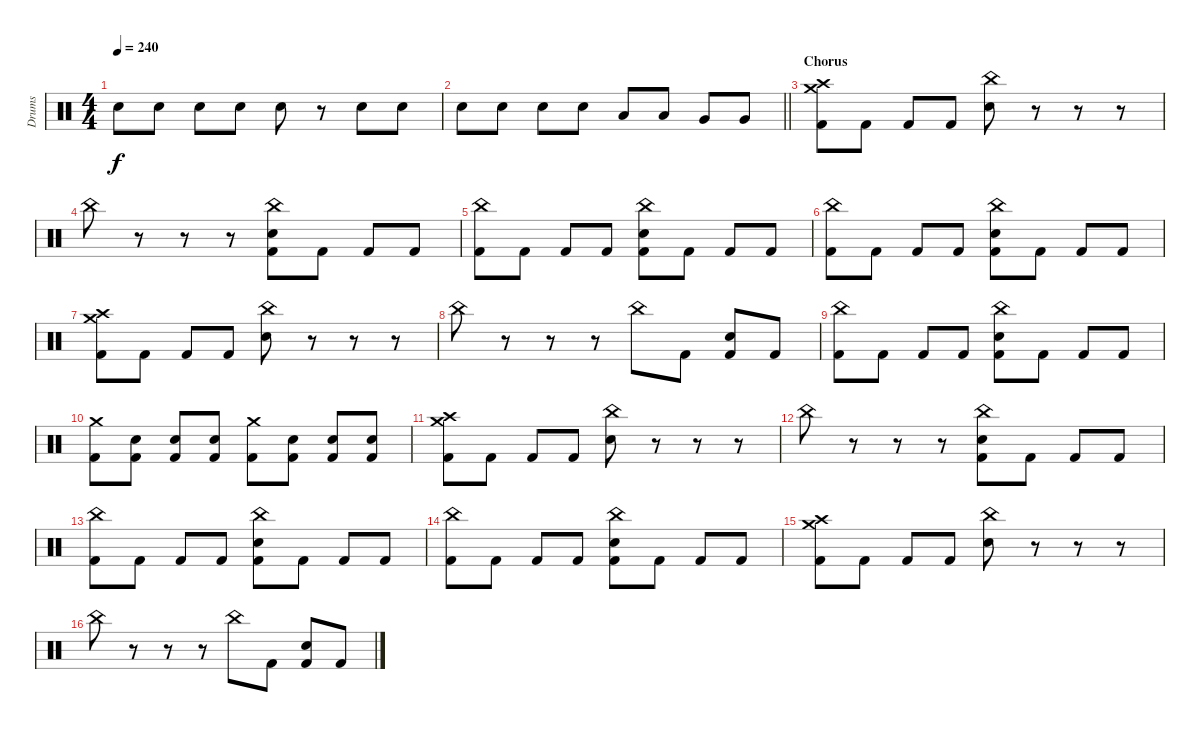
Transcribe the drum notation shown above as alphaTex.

\track ("Drums" "Drums") {instrument percussion}
\staff {score}
\articulation defaults
\ts (4 4)
\tempo 240
\clef neutral
\ks c "Electric Snare (hit)".8{dy f} "Electric Snare (hit)".8 "Electric Snare (hit)".8 "Electric Snare (hit)".8 "Electric Snare (hit)".8
r.8 "Electric Snare (hit)".8 "Electric Snare (hit)".8 |
\barLineRight lightlight "Electric Snare (hit)".8 "Electric Snare (hit)".8 "Electric Snare (hit)".8 "Electric Snare (hit)".8 "Low Tom (hit)".8 "Low Tom (hit)".8 "Very Low Tom (hit)".8 "Very Low Tom (hit)".8
|
\section ("" "Chorus")
("Crash medium (hit)" "Crash high (hit)" "Kick (hit) 2").8 "Kick (hit) 2".8 "Kick (hit) 2".8 "Kick (hit) 2".8 ("China (hit)" "Electric Snare (hit)").8 r.8 r.8 r.8 |
"China (hit)".8 r.8 r.8 r.8 ("China (hit)" "Electric Snare (hit)" "Kick (hit) 2").8 "Kick (hit) 2".8 "Kick (hit) 2".8 "Kick (hit) 2".8 |
("China (hit)" "Kick (hit) 2").8 "Kick (hit) 2".8 "Kick (hit) 2".8 "Kick (hit) 2".8 ("China (hit)" "Electric Snare (hit)" "Kick (hit) 2").8 "Kick (hit) 2".8 "Kick (hit) 2".8 "Kick (hit) 2".8 |
("China (hit)" "Kick (hit) 2").8 "Kick (hit) 2".8 "Kick (hit) 2".8 "Kick (hit) 2".8 ("China (hit)" "Electric Snare (hit)" "Kick (hit) 2").8 "Kick (hit) 2".8 "Kick (hit) 2".8 "Kick (hit) 2".8 |
("Crash medium (hit)" "Crash high (hit)" "Kick (hit) 2").8 "Kick (hit) 2".8 "Kick (hit) 2".8 "Kick (hit) 2".8 ("China (hit)" "Electric Snare (hit)").8 r.8 r.8 r.8 |
"China (hit)".8 r.8 r.8 r.8 "China (hit)".8 "Kick (hit) 2".8 ("Electric Snare (hit)" "Kick (hit) 2").8 "Kick (hit) 2".8 |
("China (hit)" "Kick (hit) 2").8 "Kick (hit) 2".8 "Kick (hit) 2".8 "Kick (hit) 2".8 ("China (hit)" "Electric Snare (hit)" "Kick (hit) 2").8 "Kick (hit) 2".8 "Kick (hit) 2".8 "Kick (hit) 2".8 |
("Crash medium (hit)" "Kick (hit) 2").8 ("Electric Snare (hit)" "Kick (hit) 2").8 ("Electric Snare (hit)" "Kick (hit) 2").8 ("Electric Snare (hit)" "Kick (hit) 2").8 ("Crash medium (hit)" "Kick (hit) 2").8 ("Electric Snare (hit)" "Kick (hit) 2").8 ("Electric Snare (hit)" "Kick (hit) 2").8 ("Electric Snare (hit)" "Kick (hit) 2").8 |
("Crash medium (hit)" "Crash high (hit)" "Kick (hit) 2").8 "Kick (hit) 2".8 "Kick (hit) 2".8 "Kick (hit) 2".8 ("China (hit)" "Electric Snare (hit)").8 r.8 r.8 r.8 |
"China (hit)".8 r.8 r.8 r.8 ("China (hit)" "Electric Snare (hit)" "Kick (hit) 2").8 "Kick (hit) 2".8 "Kick (hit) 2".8 "Kick (hit) 2".8 |
("China (hit)" "Kick (hit) 2").8 "Kick (hit) 2".8 "Kick (hit) 2".8 "Kick (hit) 2".8 ("China (hit)" "Electric Snare (hit)" "Kick (hit) 2").8 "Kick (hit) 2".8 "Kick (hit) 2".8 "Kick (hit) 2".8 |
("China (hit)" "Kick (hit) 2").8 "Kick (hit) 2".8 "Kick (hit) 2".8 "Kick (hit) 2".8 ("China (hit)" "Electric Snare (hit)" "Kick (hit) 2").8 "Kick (hit) 2".8 "Kick (hit) 2".8 "Kick (hit) 2".8 |
("Crash medium (hit)" "Crash high (hit)" "Kick (hit) 2").8 "Kick (hit) 2".8 "Kick (hit) 2".8 "Kick (hit) 2".8 ("China (hit)" "Electric Snare (hit)").8 r.8 r.8 r.8 |
"China (hit)".8 r.8 r.8 r.8 "China (hit)".8 "Kick (hit) 2".8 ("Electric Snare (hit)" "Kick (hit) 2").8 "Kick (hit) 2".8
